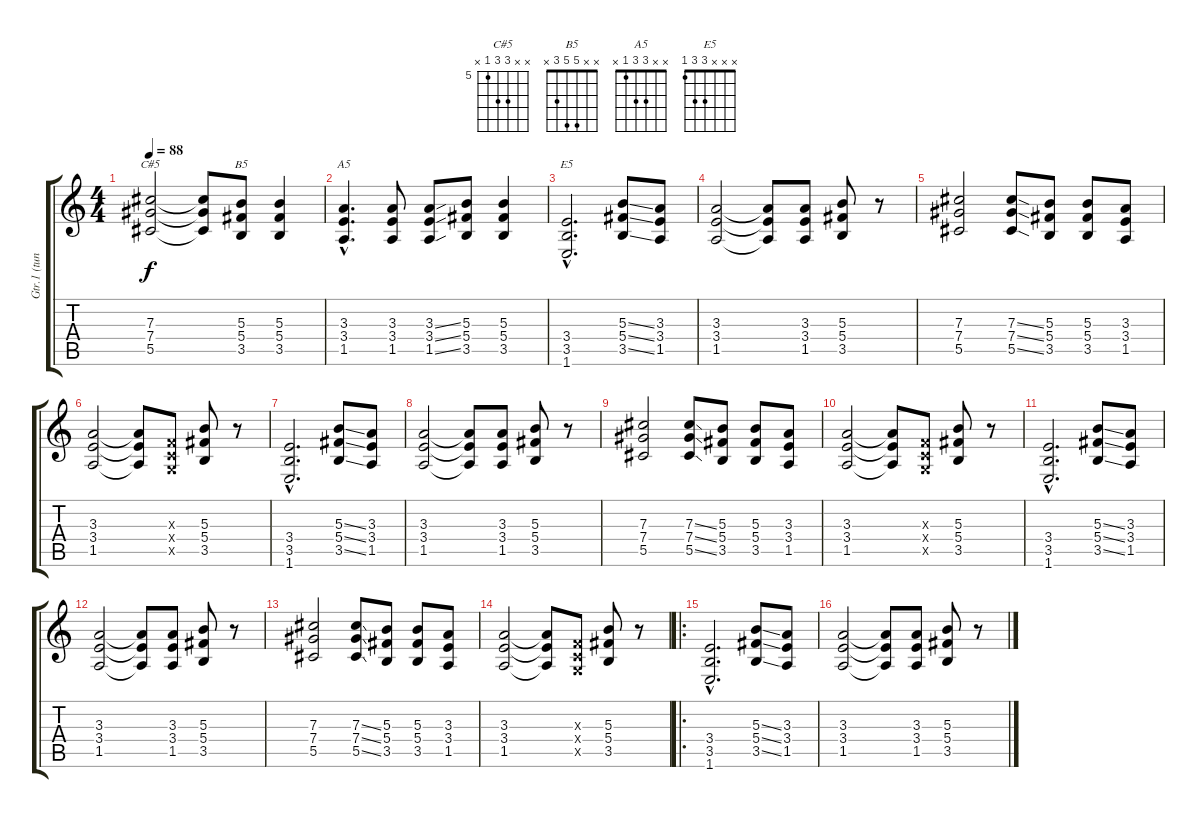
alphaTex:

\track ("Gtr.1 (tune dwn 1/2 step)" "Gtr.1 (tun") {instrument electricguitarclean}
\staff {score tabs}
\tuning (Eb4 Bb3 Gb3 Db3 Ab2 Eb2) {hide}
\chord ("C#5" x x 7 7 5 x) {firstfret 5}
\chord ("B5" x x 5 5 3 x)
\chord ("A5" x x 3 3 1 x)
\chord ("E5" x x x 3 3 1)
\ts (4 4)
\tempo 88
\clef g2
\ks c
(7.3 7.4 5.5).2{ch "C#5" dy f} (7.3{t} 7.4{t} 5.5{t}).8 (5.3 5.4 3.5).8{ch "B5"} (5.3 5.4 3.5).4 |
(3.3{hac} 3.4{hac} 1.5{hac}).4{d ch "A5"} (3.3 3.4 1.5).8 (3.3{ss} 3.4{ss} 1.5{ss}).8 (5.3 5.4 3.5).8 (5.3 5.4 3.5).4 |
(3.4{hac} 3.5{hac} 1.6{hac}).2{d ch "E5"} (5.3{ss} 5.4{ss} 3.5{ss}).8 (3.3 3.4 1.5).8 |
(3.3 3.4 1.5).2 (3.3{t} 3.4{t} 1.5{t}).8 (3.3 3.4 1.5).8 (5.3 5.4 3.5).8 r.8 |
(7.3 7.4 5.5).2 (7.3{ss} 7.4{ss} 5.5{ss}).8 (5.3 5.4 3.5).8 (5.3 5.4 3.5).8 (3.3 3.4 1.5).8 |
(3.3 3.4 1.5).2 (3.3{t} 3.4{t} 1.5{t}).8 (-1.3{x} -1.4{x} -1.5{x}).8 (5.3 5.4 3.5).8 r.8 |
(3.4{hac} 3.5{hac} 1.6{hac}).2{d} (5.3{ss} 5.4{ss} 3.5{ss}).8 (3.3 3.4 1.5).8 |
(3.3 3.4 1.5).2 (3.3{t} 3.4{t} 1.5{t}).8 (3.3 3.4 1.5).8 (5.3 5.4 3.5).8 r.8 |
(7.3 7.4 5.5).2 (7.3{ss} 7.4{ss} 5.5{ss}).8 (5.3 5.4 3.5).8 (5.3 5.4 3.5).8 (3.3 3.4 1.5).8 |
(3.3 3.4 1.5).2 (3.3{t} 3.4{t} 1.5{t}).8 (-1.3{x} -1.4{x} -1.5{x}).8 (5.3 5.4 3.5).8 r.8 |
(3.4{hac} 3.5{hac} 1.6{hac}).2{d} (5.3{ss} 5.4{ss} 3.5{ss}).8 (3.3 3.4 1.5).8 |
(3.3 3.4 1.5).2 (3.3{t} 3.4{t} 1.5{t}).8 (3.3 3.4 1.5).8 (5.3 5.4 3.5).8 r.8 |
(7.3 7.4 5.5).2 (7.3{ss} 7.4{ss} 5.5{ss}).8 (5.3 5.4 3.5).8 (5.3 5.4 3.5).8 (3.3 3.4 1.5).8 |
(3.3 3.4 1.5).2 (3.3{t} 3.4{t} 1.5{t}).8 (-1.3{x} -1.4{x} -1.5{x}).8 (5.3 5.4 3.5).8 r.8 |
\ro
(3.4{hac} 3.5{hac} 1.6{hac}).2{d} (5.3{ss} 5.4{ss} 3.5{ss}).8 (3.3 3.4 1.5).8 |
(3.3 3.4 1.5).2 (3.3{t} 3.4{t} 1.5{t}).8 (3.3 3.4 1.5).8 (5.3 5.4 3.5).8 r.8
